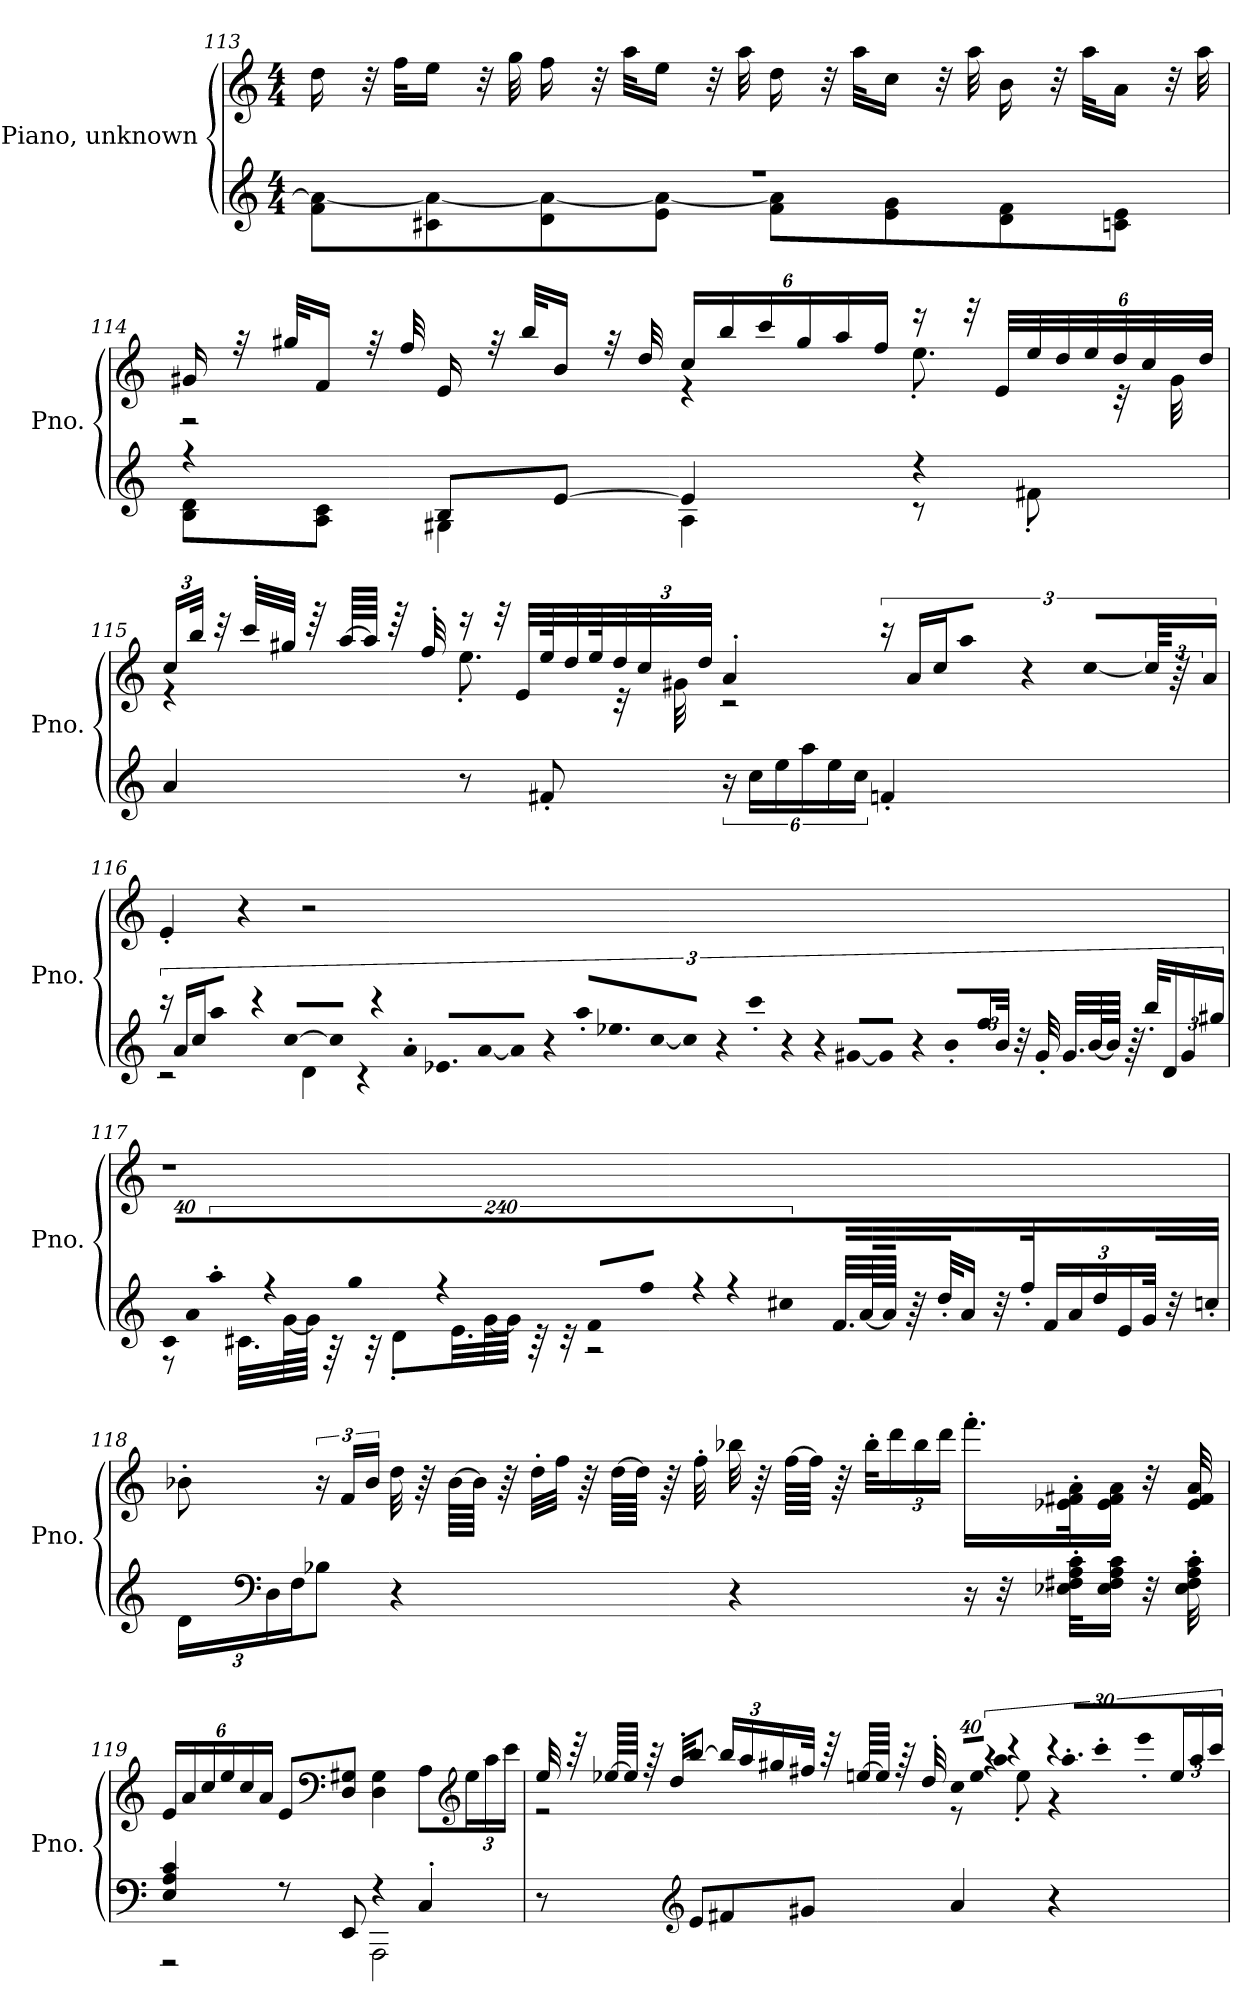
**kern	**kern
*part1	*part1
*staff2	*staff1
*I"Piano, unknown	*
*I'Pno.	*
!!LO:LB:g=z
*clefG2	*clefG2
*k[]	*k[]
*M4/4	*M4/4
=113	=113
*^	*
1r	8f\ 8a\_L	16dd\
.	.	32r
.	.	32ff\KLL
.	8c#X\ 8a\_	16ee\JJ
.	.	32r
.	.	32gg\
.	8d\ 8a\_	16ff\
.	.	32r
.	.	32aa\KLL
.	8e\ 8a\_J	16ee\JJ
.	.	32r
.	.	32aa\
.	8f\ 8a\]L	16dd\
.	.	32r
.	.	32aa\KLL
.	8e\ 8g\	16cc\JJ
.	.	32r
.	.	32aa\
.	8d\ 8f\	16b\
.	.	32r
.	.	32aa\KLL
.	8cn\ 8e\J	16a\JJ
.	.	32r
.	.	32aa\
!!LO:LB:g=z
=114	=114	=114
*	*	*^
4r	8B\ 8d\L	16g#X/	2r
.	.	32r	.
.	.	32gg#X/KLL	.
.	8A\ 8c\J	16f/JJ	.
.	.	32r	.
.	.	32ff/	.
8B/L	4G#X\	16e/	.
.	.	32r	.
.	.	32bb/KLL	.
[8e/J	.	16b/JJ	.
.	.	32r	.
.	.	32dd/	.
*	*	*Xbrackettup	*
4e/]	4A\	24cc/LL	4r
.	.	24bb/	.
.	.	24ccc/	.
.	.	24gg#/	.
.	.	24aa/	.
.	.	24ff/JJ	.
4r	8r	16r	8.ee'\
.	.	32r	.
.	.	32e/LLL	.
.	8f#X'\	48ee/	.
.	.	48dd/	.
.	.	48ee/	.
.	.	48dd/	32r
.	.	48cc/	.
.	.	.	32g#\
.	.	48dd/JJJ	.
*v	*v	*	*
!!LO:LB:g=z	!!
=115	=115	=115
4a/	24cc/LL	4r
.	48bb/JJk	.
.	32r	.
.	32ccc'/LLL	.
.	32gg#X/JJJ	.
.	64r	.
.	[64aa/LLLL	.
.	64aa/JJJJ]	.
.	64r	.
.	32ff'/	.
8r	16r	8.ee'\
.	32r	.
.	32e/LLL	.
8f#X'/	64ee/K	.
.	32dd/	.
.	64ee/K	.
.	48dd/	32r
.	48cc/	.
.	.	32g#X\
.	48dd/JJJ	.
24r	4a'/	2r
24cc\LL	.	.
24ee\	.	.
*Xbrackettup	*	*
24aa\	.	.
24ee\	.	.
24cc\JJ	.	.
*	*brackettup	*
4fn'/	24r	.
.	24a/LL	.
.	24cc/	.
.	32aa/JJk	.
.	64r	.
.	[64cc/LLLL	.
.	96cc/JJJJ]	.
.	96r	.
.	24a/	.
*	*v	*v
!!LO:LB:g=z
=116	=116
*brackettup	*
*^	*
24r	2r	4e'/
24a/LL	.	.
24cc/	.	.
32aa/JJk	.	.
64r	.	.
[64cc/LLLL	.	.
64cc/JJJJ]	.	.
64r	.	.
32a'/	.	.
32.e-X/LLL	.	4r
[64a/L	.	.
64a/JJJJ]	.	.
64r	.	.
32aa'/LLL	.	.
32.ee-X/	.	.
[64cc/L	.	.
64cc/JJJJ]	.	.
64r	.	.
32ccc'/	.	.
32r	4d\	2r
64r	.	.
[64g#X/LLLL	.	.
64g#/JJJJ]	.	.
64r	.	.
32b'/KLL	.	.
*Xbrackettup	*	*
24ff/	.	.
48b/JJk	.	.
32r	.	.
32g#'/	.	.
32.g#/LLL	4r	.
[64b/L	.	.
64b/JJJJ]	.	.
64r	.	.
32bb'/KLL	.	.
24d/	.	.
24g#/	.	.
24gg#X/JJ	.	.
!!LO:PB:g=z
=117	=117	=117
*brackettup	*	*
!LO:N:vis=32	!	!
640%23c/LLL	8r	1r
!LO:N:vis=32	!	!
640%23a/J	.	.
!LO:N:vis=16	!	!
1920%137aa'/JJ	.	.
.	32.c#X\LLL	.
!LO:N:vis=16	!	!
1920%137r	.	.
.	[64g\L	.
.	64g\JJJJ]	.
.	64r	.
!LO:N:vis=32	!	!
640%23gg/	.	.
.	32r	.
.	8d'\L	.
!LO:N:vis=32	!	!
640%23r	.	.
!LO:N:vis=32	!	!
640%23f/LLL	.	.
!LO:N:vis=32	!	!
640%23ff/JJJ	.	.
!LO:N:vis=16	!	!
1920%137r	.	.
.	32.e\LL	.
.	[64g\L	.
!LO:N:vis=32	!	!
640%23r	.	.
.	64g\JJJJ]	.
.	64r	.
!LO:N:vis=32	!	!
640%23cc#X/	.	.
.	32r	.
.	2r	.
32.f/LLL	.	.
[64a/L	.	.
64a/JJJJ]	.	.
64r	.	.
32dd'/KLL	.	.
16a/JJ	.	.
32r	.	.
32ff'/	.	.
*Xbrackettup	*	*
24f/LL	.	.
24a/	.	.
24dd/	.	.
24e/	.	.
48g/JJk	.	.
32r	.	.
32ccn'/	.	.
.	640ryy	640ryy
*v	*v	*
!!LO:LB:g=z
=118	=118
24d\LL	8b-X'\
*clefF4	*
24D\	.
24F\J	.
8B-X\J	24r
.	24f/LL
.	24b-/JJ
4r	32dd\
.	64r
.	[64b-\LLLL
.	64b-\JJJJ]
.	64r
.	32dd'\LLL
.	32ff\JJJ
.	64r
.	[64dd\LLLL
.	64dd\JJJJ]
.	64r
.	32ff'\
4r	32bb-X\
.	64r
.	[64ff\LLLL
.	64ff\JJJJ]
.	64r
.	32bb-'\KLL
*	*Xbrackettup
.	24ddd\
.	24bb-\
.	24ddd\JJ
16r	16.fff'\LL
32r	.
32E-X\' 32F#X\' 32A\' 32c\'KLL	32e-X\' 32f#X\' 32a\'K
16E-\ 16F#\ 16A\ 16c\JJ	16e-\ 16f#\ 16a\JJ
32r	32r
32E-\' 32F#\' 32A\' 32c\'	32e-/ 32f#/ 32a/
!!LO:LB:g=z
=119	=119
*^	*
4E/ 4A/ 4c/	2r	24e/LL
.	.	24a/
.	.	24cc/
.	.	24ee/
.	.	24cc/
.	.	24a/JJ
8r	.	8e/L
*	*	*clefF4
8EE/	.	8D/ 8G#X/J
4r	2AAA\	4D\ 4G#\
4C'/	.	8A\L
*	*	*clefG2
.	.	24ee\L
.	.	24aa\
.	.	24ccc\JJ
*v	*v	*
!!LO:LB:g=z
=120	=120
*	*^
8r	32ee/	2r
.	64r	.
.	[64ee-X/LLLL	.
.	64ee-/JJJJ]	.
.	64r	.
.	32dd'/KKL	.
*clefG2	*	*
8e/L	[8bb/J	.
8f#X/	24bb/LL]	.
.	24aa/	.
.	24gg#X/	.
8g#X/J	32ff#X/JJk	.
.	64r	.
.	[64een/LLLL	.
.	64ee/JJJJ]	.
.	64r	.
.	32dd'/	.
*	*brackettup	*
!	!LO:N:vis=32	!
4a/	640%23cc/LLL	8r
!	!LO:N:vis=32	!
.	640%23ee/JJJ	.
!	!LO:N:vis=64	!
.	960%17r	.
!	!LO:N:vis=64	!
.	960%17aa/	.
!	!LO:N:vis=32	!
.	640%23r	.
.	.	8ee'\
!	!LO:N:vis=64	!
.	960%17r	.
!	!LO:N:vis=32.	!
.	1920%103aa'/LLL	.
!	!LO:N:vis=32	!
.	640%23ccc'/JJ	.
4r	.	4r
.	8eee'/	.
*	*Xbrackettup	*
.	24ee/L	.
.	24aa/	.
.	24ccc/JJ	.
1920ryy	.	1920ryy
*	*v	*v
=	=
*-	*-
